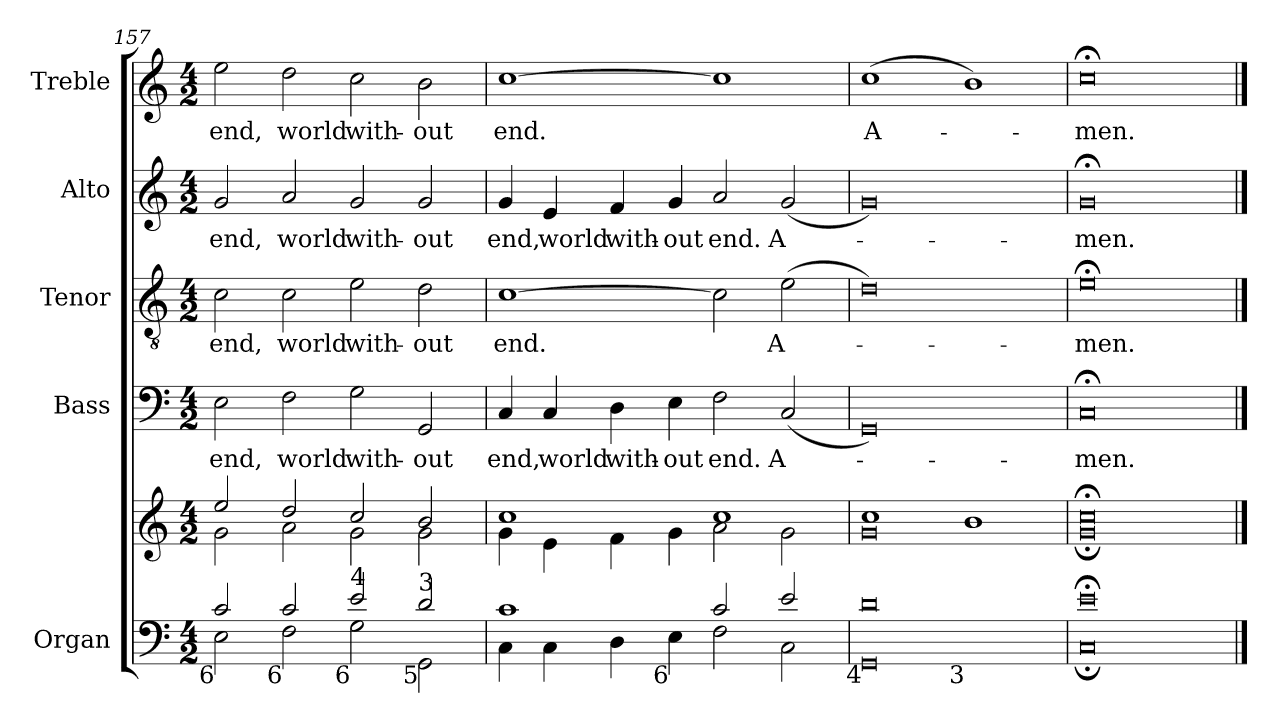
**kern	**kern	**kern	**text	**kern	**text	**kern	**text	**kern	**text
*part5	*part5	*part4	*part4	*part3	*part3	*part2	*part2	*part1	*part1
*staff6	*staff5	*staff4	*staff4	*staff3	*staff3	*staff2	*staff2	*staff1	*staff1
*I"Organ	*	*I"Bass	*	*I"Tenor	*	*I"Alto	*	*I"Treble	*
*I'Org.	*	*I'B.	*	*I'T.	*	*I'A.	*	*I'Tr.	*
!!LO:LB:g=z
*clefF4	*clefG2	*clefF4	*	*clefGv2	*	*clefG2	*	*clefG2	*
*	*	*	*	*ITrd7c12	*	*	*	*	*
*k[]	*k[]	*k[]	*	*k[]	*	*k[]	*	*k[]	*
*C:	*C:	*C:	*	*C:	*	*C:	*	*C:	*
*M4/2	*M4/2	*M4/2	*	*M4/2	*	*M4/2	*	*M4/2	*
=157	=157	=157	=157	=157	=157	=157	=157	=157	=157
*^	*^	*	*	*	*	*	*	*	*
!	!	!	!	!	!LO:LY:b:color=#000000	!	!	!	!	!	!
!	!	!	!	!	!	!	!LO:LY:b:color=#000000	!	!	!	!
!	!	!	!	!	!	!	!	!	!LO:LY:b:color=#000000	!	!
!LO:TX:b:rj:t=6	!	!	!	!	!	!	!	!	!	!	!
!	!	!	!	!	!	!	!	!	!	!	!LO:LY:b:color=#000000
2ci/	2Ei\	2eei/	2gi\	2Ei\	end,	2Ci\	end,	2gi/	end,	2eei\	end,
!	!	!	!	!	!LO:LY:b:color=#000000	!	!	!	!	!	!
!	!	!	!	!	!	!	!LO:LY:b:color=#000000	!	!	!	!
!	!	!	!	!	!	!	!	!	!LO:LY:b:color=#000000	!	!
!LO:TX:b:rj:t=6	!	!	!	!	!	!	!	!	!	!	!
!	!	!	!	!	!	!	!	!	!	!	!LO:LY:b:color=#000000
2ci/	2Fi\	2ddi/	2ai\	2Fi\	world	2Ci\	world	2ai/	world	2ddi\	world
!	!	!	!	!	!LO:LY:b:color=#000000	!	!	!	!	!	!
!	!	!	!	!	!	!	!LO:LY:b:color=#000000	!	!	!	!
!	!	!	!	!	!	!	!	!	!LO:LY:b:color=#000000	!	!
!LO:TX:b:rj:t=6	!	!	!	!	!	!	!	!	!	!	!
!LO:TX:t=4	!	!	!	!	!	!	!	!	!	!	!
!	!	!	!	!	!	!	!	!	!	!	!LO:LY:b:color=#000000
2ei/	2Gi\	2cci/	2gi\	2Gi\	with-	2Ei\	with-	2gi/	with-	2cci\	with-
!	!	!	!	!	!LO:LY:b:color=#000000	!	!	!	!	!	!
!	!	!	!	!	!	!	!LO:LY:b:color=#000000	!	!	!	!
!	!	!	!	!	!	!	!	!	!LO:LY:b:color=#000000	!	!
!LO:TX:b:rj:t=5	!	!	!	!	!	!	!	!	!	!	!
!LO:TX:t=3	!	!	!	!	!	!	!	!	!	!	!
!	!	!	!	!	!	!	!	!	!	!	!LO:LY:b:color=#000000
2di/	2GGi\	2bi/	2gi\	2GGi/	-out	2Di\	-out	2gi/	-out	2bi\	-out
=158	=158	=158	=158	=158	=158	=158	=158	=158	=158	=158	=158
!	!	!	!	!	!LO:LY:b:color=#000000	!	!	!	!	!	!
!	!	!	!	!	!	!	!LO:LY:b:color=#000000	!	!	!	!
!	!	!	!	!	!	!	!	!	!LO:LY:b:color=#000000	!	!
!	!	!	!	!	!	!	!	!	!	!	!LO:LY:b:color=#000000
1ci	4Ci\	1cci	4gi\	4Ci/	end,	[1Ci	end.	4gi/	end,	[1cci	end.
!	!	!	!	!	!LO:LY:b:color=#000000	!	!	!	!	!	!
!	!	!	!	!	!	!	!	!	!LO:LY:b:color=#000000	!	!
.	4Ci\	.	4ei\	4Ci/	world	.	.	4ei/	world	.	.
!	!	!	!	!	!LO:LY:b:color=#000000	!	!	!	!	!	!
!	!	!	!	!	!	!	!	!	!LO:LY:b:color=#000000	!	!
.	4Di\	.	4fi\	4Di\	with-	.	.	4fi/	with-	.	.
!	!	!	!	!	!LO:LY:b:color=#000000	!	!	!	!	!	!
!	!LO:TX:b:rj:t=6	!	!	!	!	!	!	!	!	!	!
!	!	!	!	!	!	!	!	!	!LO:LY:b:color=#000000	!	!
.	4Ei\	.	4gi\	4Ei\	-out	.	.	4gi/	-out	.	.
!	!	!	!	!	!LO:LY:b:color=#000000	!	!	!	!	!	!
!	!	!	!	!	!	!	!	!	!LO:LY:b:color=#000000	!	!
2ci/	2Fi\	1cci	2ai\	2Fi\	end.	2Ci\]	.	2ai/	end.	1cci]	.
!	!	!	!	!	!LO:LY:b:color=#000000	!	!	!	!	!	!
!	!	!	!	!	!	!	!LO:LY:b:color=#000000	!	!	!	!
!	!	!	!	!	!	!	!	!	!LO:LY:b:color=#000000	!	!
2ei/	2Ci\	.	2gi\	(2Ci/	A-	(2Ei\	A-	(2gi/	A-	.	.
=159	=159	=159	=159	=159	=159	=159	=159	=159	=159	=159	=159
!LO:TX:b:rj:t=4	!	!	!	!	!	!	!	!	!	!	!
!	!	!	!	!	!	!	!	!	!	!	!LO:LY:b:color=#000000
*	*^	*	*	*	*	*	*	*	*	*	*
0di	0GGi	1ryy	1cci	0gi	0GGi)	.	0Di)	.	0gi)	.	(1cci	A-
!	!	!LO:TX:b:rj:t=3	!	!	!	!	!	!	!	!	!	!
.	.	1ryy	1bi	.	.	.	.	.	.	.	1bi)	.
*	*v	*v	*	*	*	*	*	*	*	*	*	*
=160	=160	=160	=160	=160	=160	=160	=160	=160	=160	=160	=160
*	*^	*	*	*	*	*	*	*	*	*	*
!	!	!	!	!	!	!LO:LY:b:color=#000000	!	!	!	!	!	!
*	*v	*v	*	*	*	*	*	*	*	*	*	*
*	*^	*	*	*	*	*	*	*	*	*	*
!	!	!	!	!	!	!	!	!LO:LY:b:color=#000000	!	!	!	!
*	*v	*v	*	*	*	*	*	*	*	*	*	*
*	*^	*	*	*	*	*	*	*	*	*	*
!	!	!	!	!	!	!	!	!	!	!LO:LY:b:color=#000000	!	!
*	*v	*v	*	*	*	*	*	*	*	*	*	*
*	*^	*	*	*	*	*	*	*	*	*	*
!	!	!	!	!	!	!	!	!	!	!	!	!LO:LY:b:color=#000000
*	*v	*v	*	*	*	*	*	*	*	*	*	*
0e;i	0C;i	0cc;i	0g;i	0C;i	-men.	0E;i	-men.	0g;i	-men.	0cc;i	-men.
*v	*v	*	*	*	*	*	*	*	*	*	*
*	*v	*v	*	*	*	*	*	*	*	*
==	==	==	==	==	==	==	==	==	==
*-	*-	*-	*-	*-	*-	*-	*-	*-	*-
